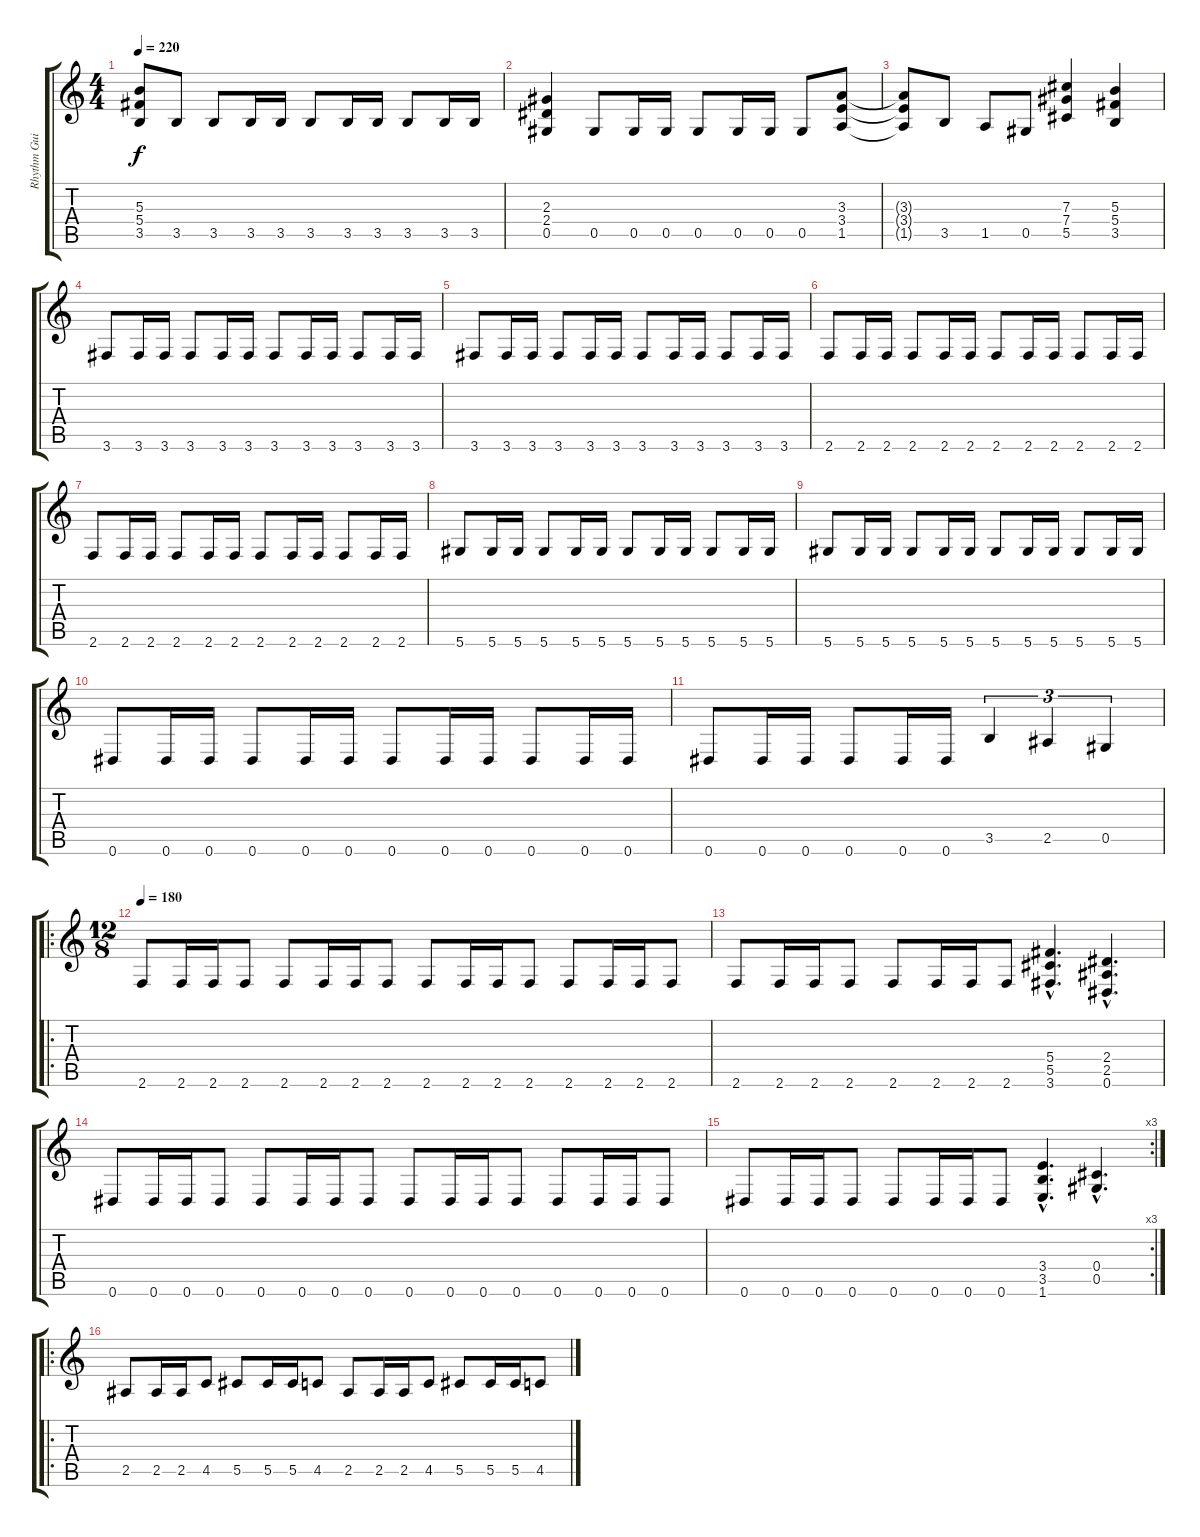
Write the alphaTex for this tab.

\track ("Rhythm Guitar 1" "Rhythm Gui") {instrument distortionguitar}
\staff {score tabs}
\tuning (Eb4 Bb3 Gb3 Db3 Ab2 Eb2) {hide}
\ts (4 4)
\tempo 220
\clef g2
\ks c
(5.3{t} 5.4{t} 3.5{t}).8{dy f} 3.5.8 3.5.8 3.5.16 3.5.16 3.5.8 3.5.16 3.5.16 3.5.8 3.5.16 3.5.16 |
(2.3 2.4 0.5).4 0.5.8 0.5.16 0.5.16 0.5.8 0.5.16 0.5.16 0.5.8 (3.3 3.4 1.5).8 |
(3.3{t} 3.4{t} 1.5{t}).8 3.5.8 1.5.8 0.5.8 (7.3 7.4 5.5).4 (5.3 5.4 3.5).4 |
3.6.8 3.6.16 3.6.16 3.6.8 3.6.16 3.6.16 3.6.8 3.6.16 3.6.16 3.6.8 3.6.16 3.6.16 |
3.6.8 3.6.16 3.6.16 3.6.8 3.6.16 3.6.16 3.6.8 3.6.16 3.6.16 3.6.8 3.6.16 3.6.16 |
2.6.8 2.6.16 2.6.16 2.6.8 2.6.16 2.6.16 2.6.8 2.6.16 2.6.16 2.6.8 2.6.16 2.6.16 |
2.6.8 2.6.16 2.6.16 2.6.8 2.6.16 2.6.16 2.6.8 2.6.16 2.6.16 2.6.8 2.6.16 2.6.16 |
5.6.8 5.6.16 5.6.16 5.6.8 5.6.16 5.6.16 5.6.8 5.6.16 5.6.16 5.6.8 5.6.16 5.6.16 |
5.6.8 5.6.16 5.6.16 5.6.8 5.6.16 5.6.16 5.6.8 5.6.16 5.6.16 5.6.8 5.6.16 5.6.16 |
0.6.8 0.6.16 0.6.16 0.6.8 0.6.16 0.6.16 0.6.8 0.6.16 0.6.16 0.6.8 0.6.16 0.6.16 |
0.6.8 0.6.16 0.6.16 0.6.8 0.6.16 0.6.16 3.5.4{tu (3 2)} 2.5.4{tu (3 2)} 0.5.4{tu (3 2)} |
\ro
\ts (12 8)
\tempo 180
2.6.8 2.6.16 2.6.16 2.6.8 2.6.8 2.6.16 2.6.16 2.6.8 2.6.8 2.6.16 2.6.16 2.6.8 2.6.8 2.6.16 2.6.16 2.6.8 |
2.6.8 2.6.16 2.6.16 2.6.8 2.6.8 2.6.16 2.6.16 2.6.8 (5.4{hac} 5.5{hac} 3.6{hac}).4{d} (2.4{hac} 2.5{hac} 0.6{hac}).4{d} |
0.6.8 0.6.16 0.6.16 0.6.8 0.6.8 0.6.16 0.6.16 0.6.8 0.6.8 0.6.16 0.6.16 0.6.8 0.6.8 0.6.16 0.6.16 0.6.8 |
\rc 3
0.6.8 0.6.16 0.6.16 0.6.8 0.6.8 0.6.16 0.6.16 0.6.8 (3.4{hac} 3.5{hac} 1.6{hac}).4{d} (0.4{hac} 0.5{hac}).4{d} |
\ro
2.5.8 2.5.16 2.5.16 4.5.8 5.5.8 5.5.16 5.5.16 4.5.8 2.5.8 2.5.16 2.5.16 4.5.8 5.5.8 5.5.16 5.5.16 4.5.8
